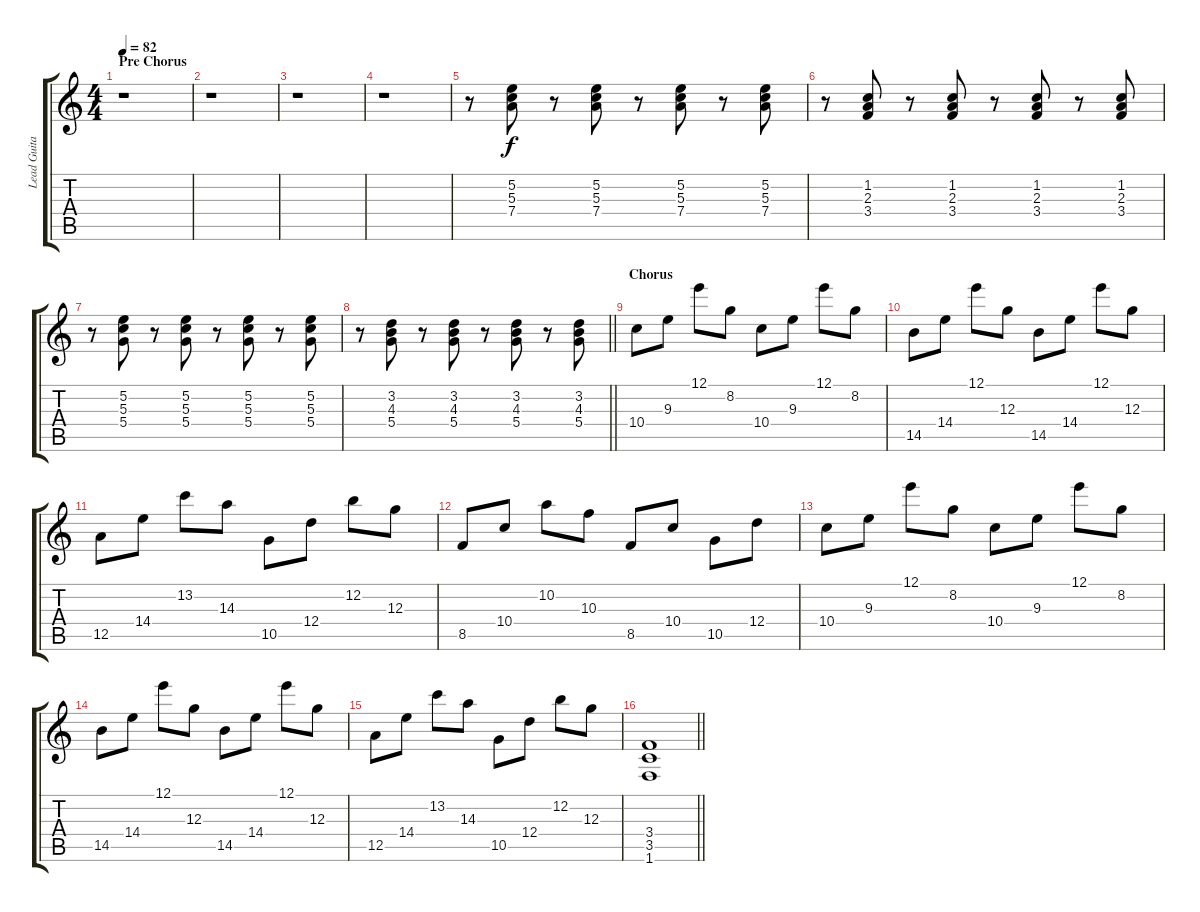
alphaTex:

\track ("Lead Guitar" "Lead Guita") {instrument electricguitarclean}
\staff {score tabs}
\tuning (E4 B3 G3 D3 A2 E2) {hide}
\ts (4 4)
\section ("" "Pre Chorus")
\tempo 82
\clef g2
\ks c
r.1{dy f} |
r.1 |
r.1 |
r.1 |
r.8 (5.2 5.3 7.4).8 r.8 (5.2 5.3 7.4).8 r.8 (5.2 5.3 7.4).8 r.8 (5.2 5.3 7.4).8 |
r.8 (1.2 2.3 3.4).8 r.8 (1.2 2.3 3.4).8 r.8 (1.2 2.3 3.4).8 r.8 (1.2 2.3 3.4).8 |
r.8 (5.2 5.3 5.4).8 r.8 (5.2 5.3 5.4).8 r.8 (5.2 5.3 5.4).8 r.8 (5.2 5.3 5.4).8 |
\barLineRight lightlight
r.8 (3.2 4.3 5.4).8 r.8 (3.2 4.3 5.4).8 r.8 (3.2 4.3 5.4).8 r.8 (3.2 4.3 5.4).8 |
\section ("" "Chorus")
10.4.8 9.3.8 12.1.8 8.2.8 10.4.8 9.3.8 12.1.8 8.2.8 |
14.5.8 14.4.8 12.1.8 12.3.8 14.5.8 14.4.8 12.1.8 12.3.8 |
12.5.8 14.4.8 13.2.8 14.3.8 10.5.8 12.4.8 12.2.8 12.3.8 |
8.5.8 10.4.8 10.2.8 10.3.8 8.5.8 10.4.8 10.5.8 12.4.8 |
10.4.8 9.3.8 12.1.8 8.2.8 10.4.8 9.3.8 12.1.8 8.2.8 |
14.5.8 14.4.8 12.1.8 12.3.8 14.5.8 14.4.8 12.1.8 12.3.8 |
12.5.8 14.4.8 13.2.8 14.3.8 10.5.8 12.4.8 12.2.8 12.3.8 |
\barLineRight lightlight
(3.4 3.5 1.6).1
